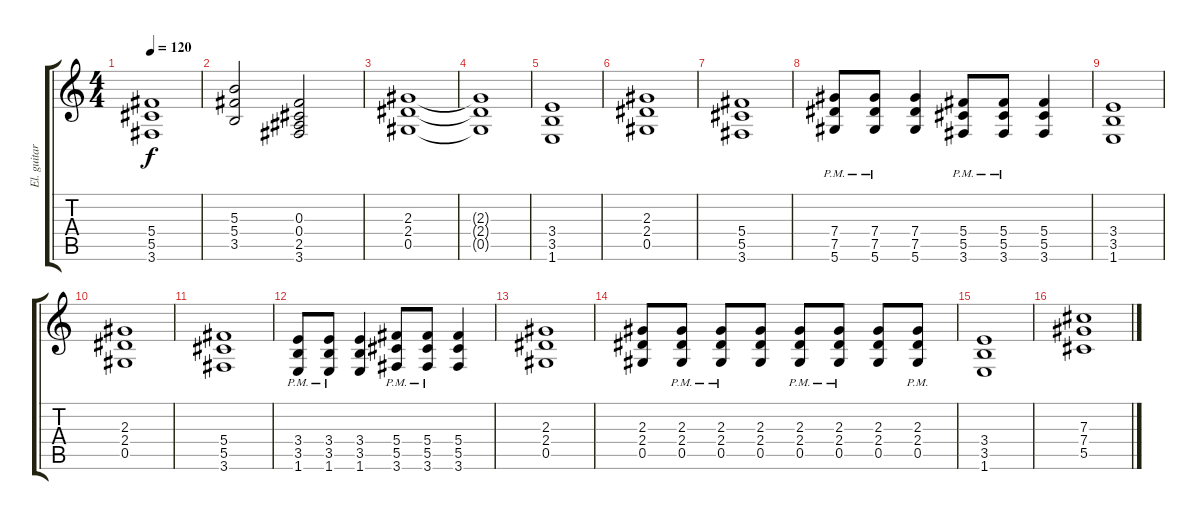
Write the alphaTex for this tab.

\track ("El. guitar" "El. guitar") {instrument distortionguitar}
\staff {score tabs}
\tuning (Eb4 Bb3 Gb3 Db3 Ab2 Eb2) {hide}
\ts (4 4)
\tempo 120
\clef g2
\ks c
(5.4 5.5 3.6).1{dy f} |
(5.3 5.4 3.5).2 (0.3 0.4 2.5 3.6).2 |
(2.3 2.4 0.5).1 |
(2.3{t} 2.4{t} 0.5{t}).1 |
(3.4 3.5 1.6).1 |
(2.3 2.4 0.5).1 |
(5.4 5.5 3.6).1 |
(7.4{pm} 7.5{pm} 5.6{pm}).8 (7.4{pm} 7.5{pm} 5.6{pm}).8 (7.4 7.5 5.6).4 (5.4{pm} 5.5{pm} 3.6{pm}).8 (5.4{pm} 5.5{pm} 3.6{pm}).8 (5.4 5.5 3.6).4 |
(3.4 3.5 1.6).1 |
(2.3 2.4 0.5).1 |
(5.4 5.5 3.6).1 |
(3.4{pm} 3.5{pm} 1.6{pm}).8 (3.4{pm} 3.5{pm} 1.6{pm}).8 (3.4 3.5 1.6).4 (5.4{pm} 5.5{pm} 3.6{pm}).8 (5.4{pm} 5.5{pm} 3.6{pm}).8 (5.4 5.5 3.6).4 |
(2.3 2.4 0.5).1 |
(2.3 2.4 0.5).8 (2.3 2.4{pm} 0.5{pm}).8 (2.3{pm} 2.4{pm} 0.5{pm}).8 (2.3 2.4 0.5).8 (2.3{pm} 2.4{pm} 0.5{pm}).8 (2.3{pm} 2.4{pm} 0.5{pm}).8 (2.3 2.4 0.5).8 (2.3{pm} 2.4{pm} 0.5{pm}).8 |
(3.4 3.5 1.6).1 |
(7.3 7.4 5.5).1
